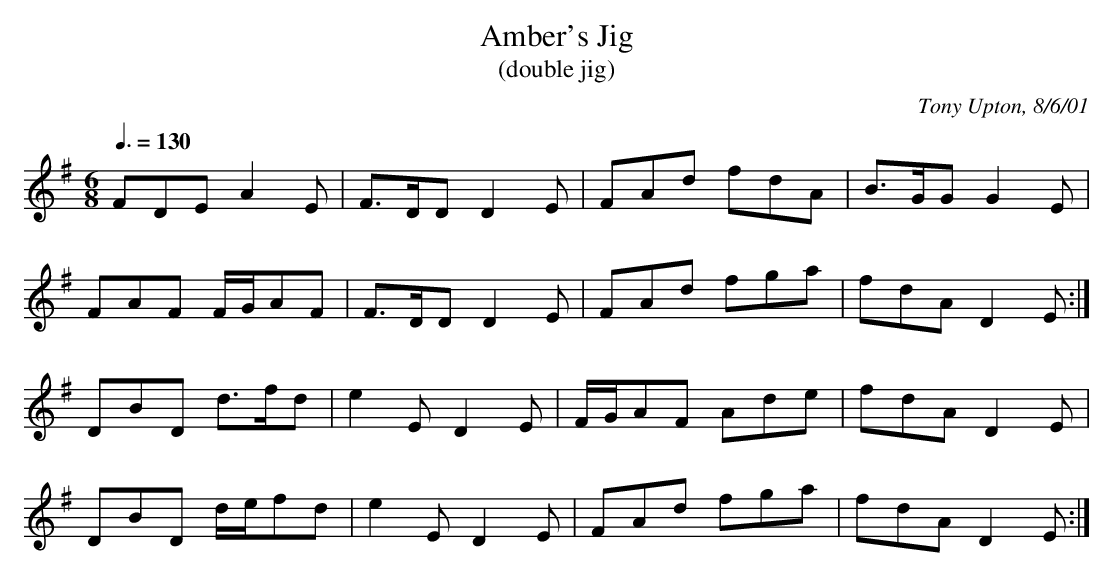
X:1
T:Amber's Jig
T:(double jig)
C:Tony Upton, 8/6/01
M:6/8
L:1/8
Q:3/8=130
K:Em
FDE A2E|F>DD D2E|FAd fdA|B>GG G2E|
FAF F/G/AF|F>DD D2E|FAd fga|fdA D2E:|
DBD d>fd|e2E D2E|F/G/AF Ade|fdA D2E|
DBD d/e/fd|e2E D2E|FAd fga|fdA D2E:|
